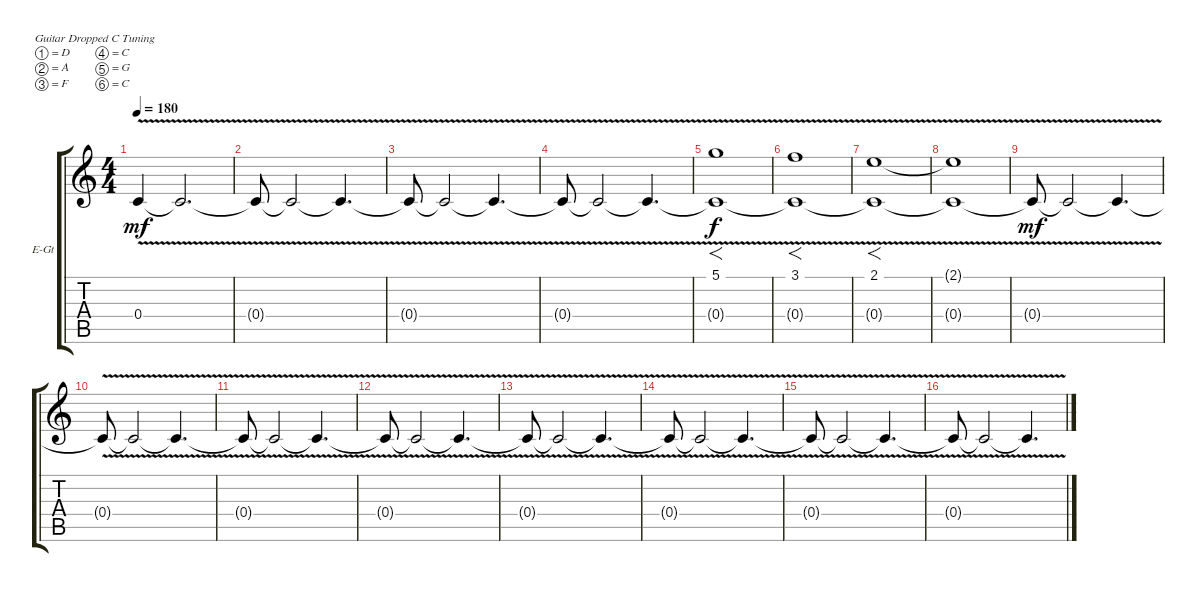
\bracketExtendMode groupsimilarinstruments
\firstSystemTrackNameOrientation horizontal
\otherSystemsTrackNameOrientation horizontal
\track ("Utwór 1" "E-Gt") {instrument distortionguitar}
\staff {score tabs}
\tuning (D4 A3 F3 C3 G2 C2)
\ts (4 4)
\tempo 180
\clef g2
\ks c
0.4{v t}.4{dy mf} 0.4{v t}.2{d} |
0.4{v t}.8 0.4{v t}.2 0.4{v t}.4{d} |
0.4{v t}.8 0.4{v t}.2 0.4{v t}.4{d} |
0.4{v t}.8 0.4{v t}.2 0.4{v t}.4{d} |
(5.1 0.4{v t}).1{f dy f} |
(3.1 0.4{v t}).1{f} |
(2.1 0.4{v t}).1{f} |
(2.1{t} 0.4{v t}).1 |
0.4{v t}.8{dy mf} 0.4{v t}.2 0.4{v t}.4{d} |
0.4{v t}.8 0.4{v t}.2 0.4{v t}.4{d} |
0.4{v t}.8 0.4{v t}.2 0.4{v t}.4{d} |
0.4{v t}.8 0.4{v t}.2 0.4{v t}.4{d} |
0.4{v t}.8 0.4{v t}.2 0.4{v t}.4{d} |
0.4{v t}.8 0.4{v t}.2 0.4{v t}.4{d} |
0.4{v t}.8 0.4{v t}.2 0.4{v t}.4{d} |
0.4{v t}.8 0.4{v t}.2 0.4{v t}.4{d}
